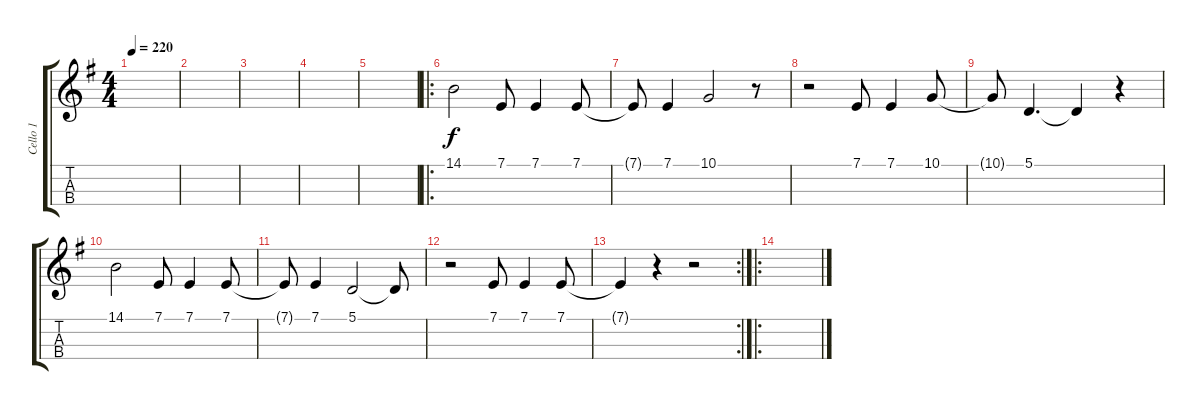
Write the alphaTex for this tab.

\track ("Cello 1" "Cello 1") {instrument cello}
\staff {score tabs}
\tuning (A3 D3 G2 C2) {hide}
\ts (4 4)
\tempo 220
\clef g2
\ks g
|
|
|
|
|
\ro
14.1.2 7.1.8 7.1.4 7.1.8 |
7.1{t}.8 7.1.4 10.1.2 r.8 |
r.2 7.1.8 7.1.4 10.1.8 |
10.1{t}.8 5.1.4{d} 5.1{t}.4 r.4 |
14.1.2 7.1.8 7.1.4 7.1.8 |
7.1{t}.8 7.1.4 5.1.2 5.1{t}.8 |
r.2 7.1.8 7.1.4 7.1.8 |
\rc 2
7.1{t}.4 r.4 r.2 |
\ro
